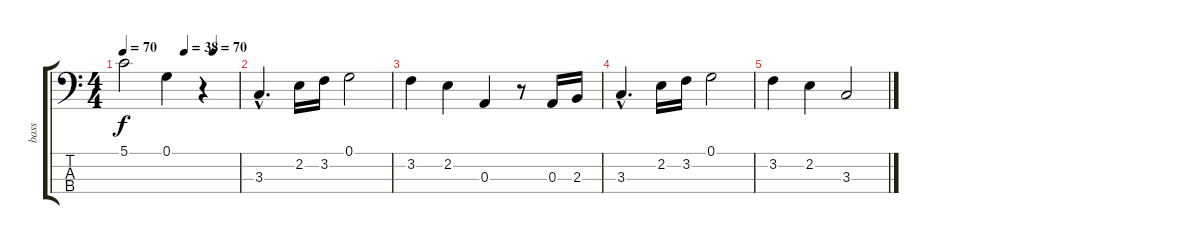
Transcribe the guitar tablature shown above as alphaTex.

\track ("bass           " "bass      ") {instrument fretlessbass}
\staff {score tabs}
\tuning (G2 D2 A1 E1) {hide}
\ts (4 4)
\tempo 70
\tempo (38 0.53125)
\tempo (70 0.78125)
\clef f4
\ks c
5.1.2{dy f} 0.1.4 r.4 |
3.3{hac}.4{d volume 12 balance 5} 2.2.16 3.2.16 0.1.2 |
3.2.4 2.2.4 0.3.4 r.8 0.3.16 2.3.16 |
3.3{hac}.4{d volume 12 balance 5} 2.2.16 3.2.16 0.1.2 |
3.2.4 2.2.4 3.3.2
